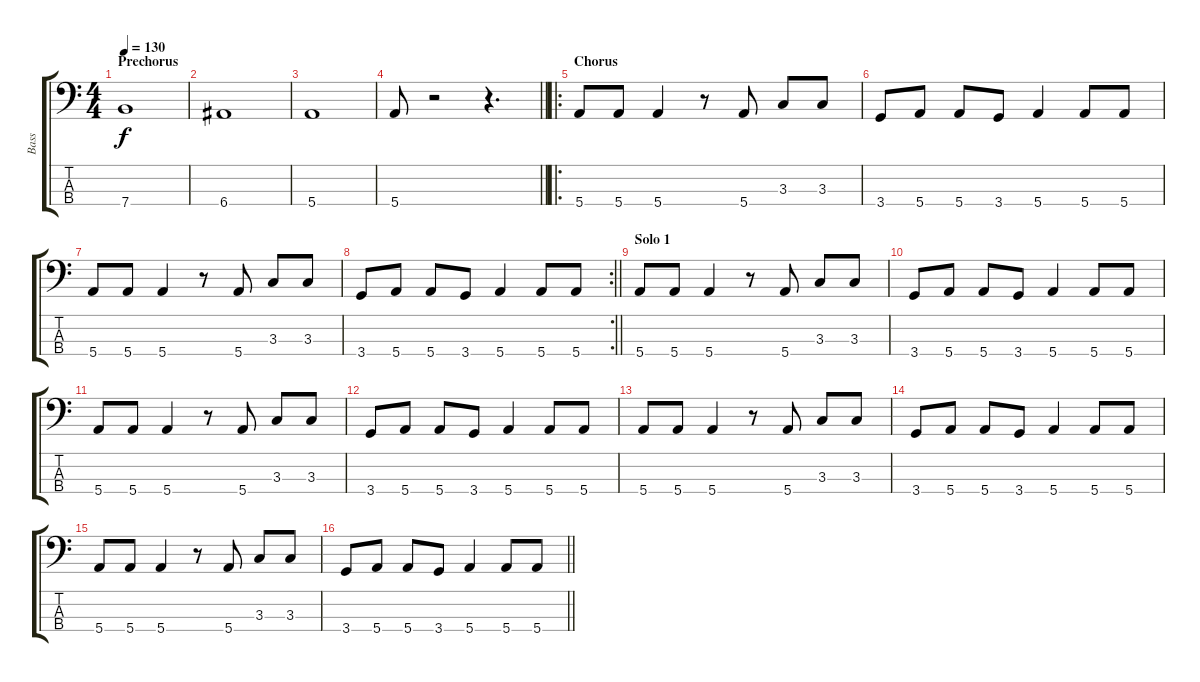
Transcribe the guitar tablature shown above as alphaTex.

\track ("Bass" "Bass") {instrument electricbassfinger}
\staff {score tabs}
\tuning (G2 D2 A1 E1) {hide}
\ts (4 4)
\section ("" "Prechorus")
\tempo 130
\clef f4
\ks c
7.4.1{dy f} |
6.4.1 |
5.4.1 |
\barLineRight lightlight
5.4.8 r.2 r.4{d} |
\ro
\section ("" "Chorus")
5.4.8 5.4.8 5.4.4 r.8 5.4.8 3.3.8 3.3.8 |
3.4.8 5.4.8 5.4.8 3.4.8 5.4.4 5.4.8 5.4.8 |
5.4.8 5.4.8 5.4.4 r.8 5.4.8 3.3.8 3.3.8 |
\rc 2
\barLineRight lightlight
3.4.8 5.4.8 5.4.8 3.4.8 5.4.4 5.4.8 5.4.8 |
\section ("" "Solo 1")
5.4.8 5.4.8 5.4.4 r.8 5.4.8 3.3.8 3.3.8 |
3.4.8 5.4.8 5.4.8 3.4.8 5.4.4 5.4.8 5.4.8 |
5.4.8 5.4.8 5.4.4 r.8 5.4.8 3.3.8 3.3.8 |
3.4.8 5.4.8 5.4.8 3.4.8 5.4.4 5.4.8 5.4.8 |
5.4.8 5.4.8 5.4.4 r.8 5.4.8 3.3.8 3.3.8 |
3.4.8 5.4.8 5.4.8 3.4.8 5.4.4 5.4.8 5.4.8 |
5.4.8 5.4.8 5.4.4 r.8 5.4.8 3.3.8 3.3.8 |
\barLineRight lightlight
3.4.8 5.4.8 5.4.8 3.4.8 5.4.4 5.4.8 5.4.8
